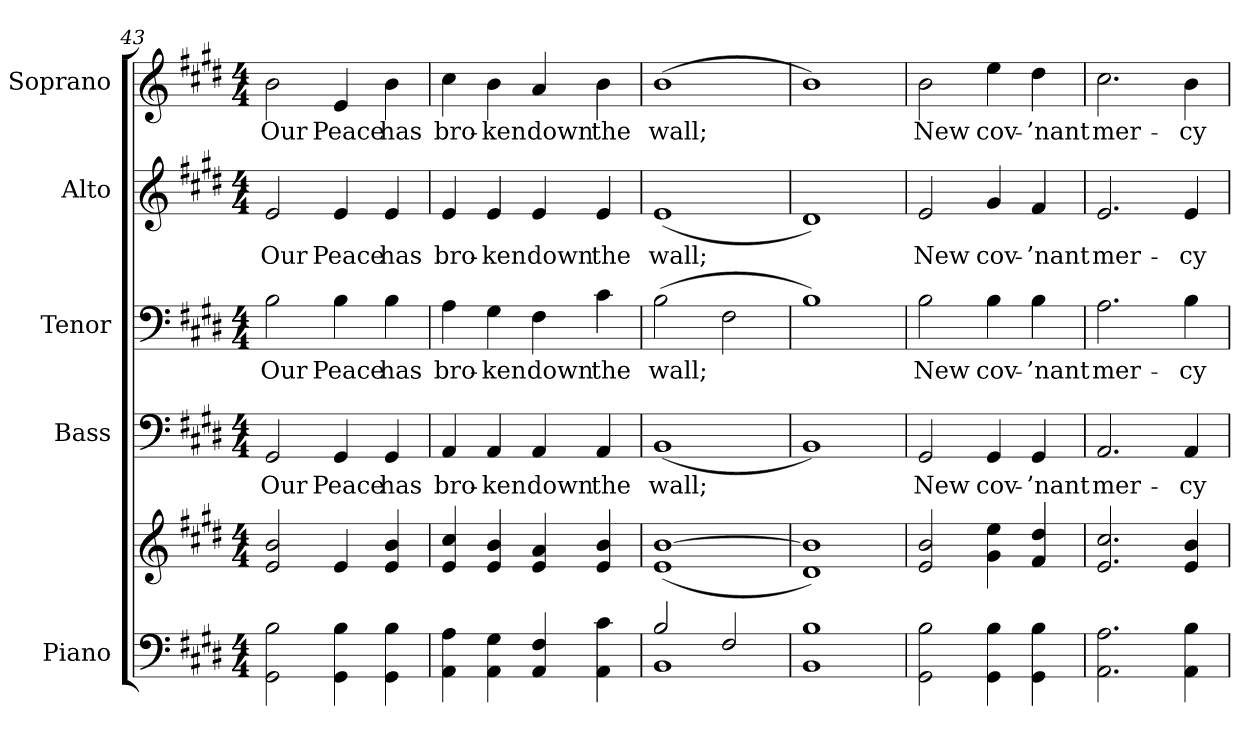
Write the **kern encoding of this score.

**kern	**kern	**kern	**text	**kern	**text	**kern	**text	**kern	**text
*part5	*part5	*part4	*part4	*part3	*part3	*part2	*part2	*part1	*part1
*staff6	*staff5	*staff4	*staff4	*staff3	*staff3	*staff2	*staff2	*staff1	*staff1
*I"Piano	*	*I"Bass	*	*I"Tenor	*	*I"Alto	*	*I"Soprano	*
*I'Pno.	*	*I'B.	*	*I'T.	*	*I'A.	*	*I'S.	*
*clefF4	*clefG2	*clefF4	*	*clefF4	*	*clefG2	*	*clefG2	*
*k[f#c#g#d#]	*k[f#c#g#d#]	*k[f#c#g#d#]	*	*k[f#c#g#d#]	*	*k[f#c#g#d#]	*	*k[f#c#g#d#]	*
*E:	*E:	*E:	*	*E:	*	*E:	*	*E:	*
*M4/4	*M4/4	*M4/4	*	*M4/4	*	*M4/4	*	*M4/4	*
=43	=43	=43	=43	=43	=43	=43	=43	=43	=43
!	!	!	!LO:LY:b:color=#000000	!	!	!	!	!	!
!	!	!	!	!	!LO:LY:b:color=#000000	!	!	!	!
!	!	!	!	!	!	!	!LO:LY:b:color=#000000	!	!
!	!	!	!	!	!	!	!	!	!LO:LY:b:color=#000000
2GG#i\ 2Bi	2ei/ 2bi	2GG#i/	Our	2Bi\	Our	2ei/	Our	2bi\	Our
!	!	!	!LO:LY:b:color=#000000	!	!	!	!	!	!
!	!	!	!	!	!LO:LY:b:color=#000000	!	!	!	!
!	!	!	!	!	!	!	!LO:LY:b:color=#000000	!	!
!	!	!	!	!	!	!	!	!	!LO:LY:b:color=#000000
4GG#i\ 4Bi	4ei/	4GG#i/	Peace	4Bi\	Peace	4ei/	Peace	4ei/	Peace
!	!	!	!LO:LY:b:color=#000000	!	!	!	!	!	!
!	!	!	!	!	!LO:LY:b:color=#000000	!	!	!	!
!	!	!	!	!	!	!	!LO:LY:b:color=#000000	!	!
!	!	!	!	!	!	!	!	!	!LO:LY:b:color=#000000
4GG#i\ 4Bi	4ei/ 4bi	4GG#i/	has	4Bi\	has	4ei/	has	4bi\	has
!!LO:PB:g=z
=44	=44	=44	=44	=44	=44	=44	=44	=44	=44
!	!	!	!LO:LY:b:color=#000000	!	!	!	!	!	!
!	!	!	!	!	!LO:LY:b:color=#000000	!	!	!	!
!	!	!	!	!	!	!	!LO:LY:b:color=#000000	!	!
!	!	!	!	!	!	!	!	!	!LO:LY:b:color=#000000
4AAi\ 4Ai	4ei/ 4cc#i	4AAi/	bro-	4Ai\	bro-	4ei/	bro-	4cc#i\	bro-
!	!	!	!LO:LY:b:color=#000000	!	!	!	!	!	!
!	!	!	!	!	!LO:LY:b:color=#000000	!	!	!	!
!	!	!	!	!	!	!	!LO:LY:b:color=#000000	!	!
!	!	!	!	!	!	!	!	!	!LO:LY:b:color=#000000
4AAi\ 4G#i	4ei/ 4bi	4AAi/	-ken	4G#i\	-ken	4ei/	-ken	4bi\	-ken
!	!	!	!LO:LY:b:color=#000000	!	!	!	!	!	!
!	!	!	!	!	!LO:LY:b:color=#000000	!	!	!	!
!	!	!	!	!	!	!	!LO:LY:b:color=#000000	!	!
!	!	!	!	!	!	!	!	!	!LO:LY:b:color=#000000
4AAi/ 4F#i	4ei/ 4ai	4AAi/	down	4F#i\	down	4ei/	down	4ai/	down
!	!	!	!LO:LY:b:color=#000000	!	!	!	!	!	!
!	!	!	!	!	!LO:LY:b:color=#000000	!	!	!	!
!	!	!	!	!	!	!	!LO:LY:b:color=#000000	!	!
!	!	!	!	!	!	!	!	!	!LO:LY:b:color=#000000
4AAi\ 4c#i	4ei/ 4bi	4AAi/	the	4c#i\	the	4ei/	the	4bi\	the
=45	=45	=45	=45	=45	=45	=45	=45	=45	=45
*^	*	*	*	*	*	*	*	*	*
!	!	!	!	!LO:LY:b:color=#000000	!	!	!	!	!	!
!	!	!	!	!	!	!LO:LY:b:color=#000000	!	!	!	!
!	!	!	!	!	!	!	!	!LO:LY:b:color=#000000	!	!
!	!	!	!	!	!	!	!	!	!	!LO:LY:b:color=#000000
2Bi/	1BBi	(1ei [>1bi	(1BBi	wall;	(2Bi\	wall;	(1ei	wall;	(1bi	wall;
2F#i/	.	.	.	.	2F#i\	.	.	.	.	.
=46	=46	=46	=46	=46	=46	=46	=46	=46	=46	=46
1Bi	1BBi	1d#i 1bi])	1BBi)	.	1Bi)	.	1d#i)	.	1bi)	.
*v	*v	*	*	*	*	*	*	*	*	*
!!LO:PB:g=z
=47	=47	=47	=47	=47	=47	=47	=47	=47	=47
*^	*	*	*	*	*	*	*	*	*
!	!	!	!	!LO:LY:b:color=#000000	!	!	!	!	!	!
*v	*v	*	*	*	*	*	*	*	*	*
*^	*	*	*	*	*	*	*	*	*
!	!	!	!	!	!	!LO:LY:b:color=#000000	!	!	!	!
*v	*v	*	*	*	*	*	*	*	*	*
*^	*	*	*	*	*	*	*	*	*
!	!	!	!	!	!	!	!	!LO:LY:b:color=#000000	!	!
*v	*v	*	*	*	*	*	*	*	*	*
*^	*	*	*	*	*	*	*	*	*
!	!	!	!	!	!	!	!	!	!	!LO:LY:b:color=#000000
*v	*v	*	*	*	*	*	*	*	*	*
2GG#i\ 2Bi	2ei/ 2bi	2GG#i/	New	2Bi\	New	2ei/	New	2bi\	New
!	!	!	!LO:LY:b:color=#000000	!	!	!	!	!	!
!	!	!	!	!	!LO:LY:b:color=#000000	!	!	!	!
!	!	!	!	!	!	!	!LO:LY:b:color=#000000	!	!
!	!	!	!	!	!	!	!	!	!LO:LY:b:color=#000000
4GG#i\ 4Bi	4g#i\ 4eei	4GG#i/	cov-	4Bi\	cov-	4g#i/	cov-	4eei\	cov-
!	!	!	!LO:LY:b:color=#000000	!	!	!	!	!	!
!	!	!	!	!	!LO:LY:b:color=#000000	!	!	!	!
!	!	!	!	!	!	!	!LO:LY:b:color=#000000	!	!
!	!	!	!	!	!	!	!	!	!LO:LY:b:color=#000000
4GG#i\ 4Bi	4f#i/ 4dd#i	4GG#i/	-’nant	4Bi\	-’nant	4f#i/	-’nant	4dd#i\	-’nant
=48	=48	=48	=48	=48	=48	=48	=48	=48	=48
!	!	!	!LO:LY:b:color=#000000	!	!	!	!	!	!
!	!	!	!	!	!LO:LY:b:color=#000000	!	!	!	!
!	!	!	!	!	!	!	!LO:LY:b:color=#000000	!	!
!	!	!	!	!	!	!	!	!	!LO:LY:b:color=#000000
2.AAi\ 2.Ai	2.ei/ 2.cc#i	2.AAi/	mer-	2.Ai\	mer-	2.ei/	mer-	2.cc#i\	mer-
!	!	!	!LO:LY:b:color=#000000	!	!	!	!	!	!
!	!	!	!	!	!LO:LY:b:color=#000000	!	!	!	!
!	!	!	!	!	!	!	!LO:LY:b:color=#000000	!	!
!	!	!	!	!	!	!	!	!	!LO:LY:b:color=#000000
4AAi\ 4Bi	4ei/ 4bi	4AAi/	-cy	4Bi\	-cy	4ei/	-cy	4bi\	-cy
=	=	=	=	=	=	=	=	=	=
*-	*-	*-	*-	*-	*-	*-	*-	*-	*-
